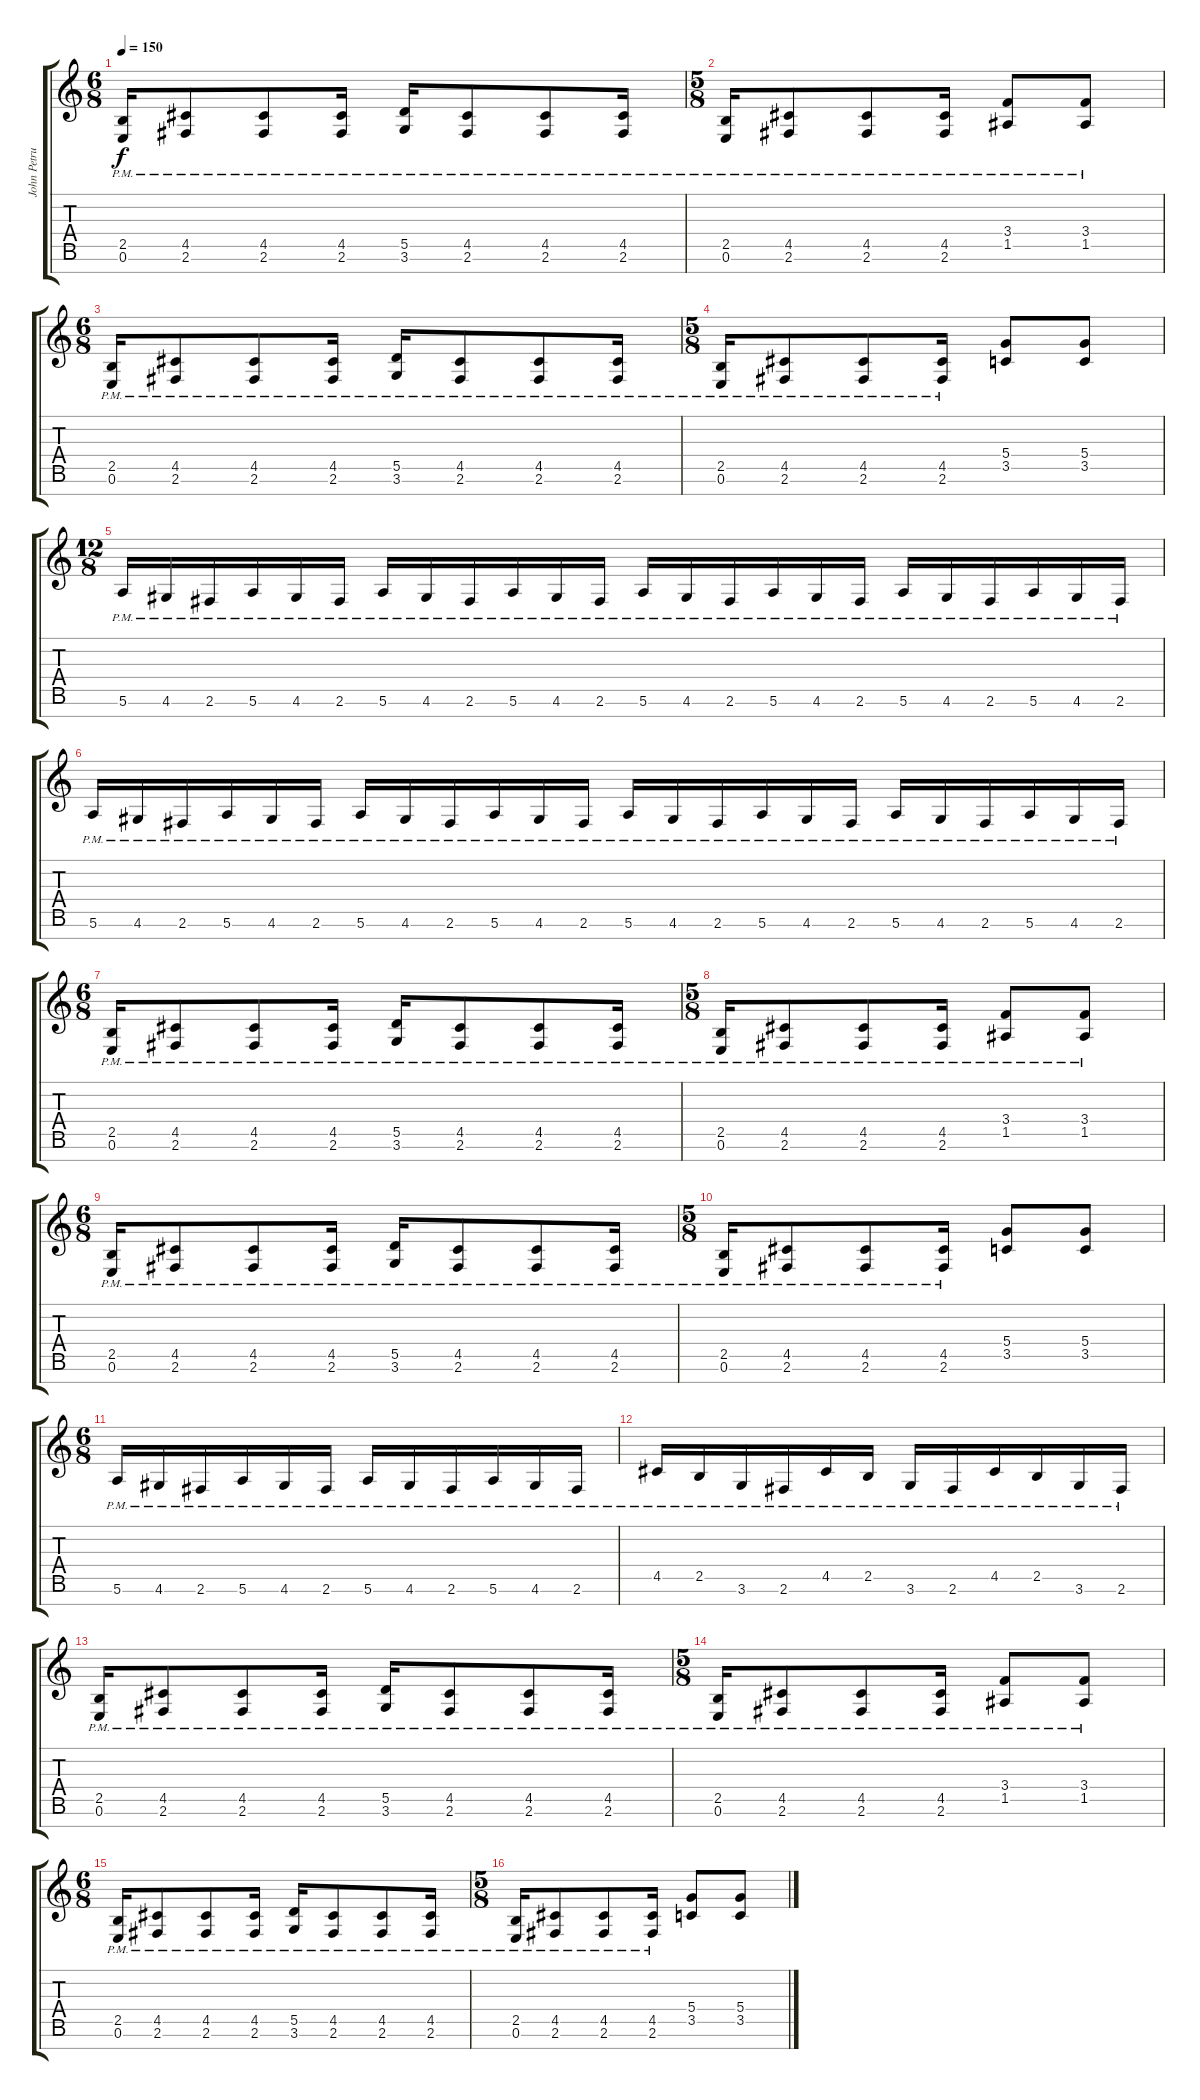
\track ("John Petrucci" "John Petru") {instrument distortionguitar}
\staff {score tabs}
\tuning (E4 B3 G3 D3 A2 E2 B1) {hide}
\ts (6 8)
\tempo 150
\clef g2
\ks c
(2.5{pm} 0.6{pm}).16{dy f} (4.5{pm} 2.6{pm}).8 (4.5{pm} 2.6{pm}).8 (4.5{pm} 2.6{pm}).16 (5.5{pm} 3.6{pm}).16 (4.5{pm} 2.6{pm}).8 (4.5{pm} 2.6{pm}).8 (4.5{pm} 2.6{pm}).16 |
\ts (5 8)
(2.5{pm} 0.6{pm}).16 (4.5{pm} 2.6{pm}).8 (4.5{pm} 2.6{pm}).8 (4.5{pm} 2.6{pm}).16 (3.4{pm} 1.5{pm}).8 (3.4{pm} 1.5{pm}).8 |
\ts (6 8)
(2.5{pm} 0.6{pm}).16 (4.5{pm} 2.6{pm}).8 (4.5{pm} 2.6{pm}).8 (4.5{pm} 2.6{pm}).16 (5.5{pm} 3.6{pm}).16 (4.5{pm} 2.6{pm}).8 (4.5{pm} 2.6{pm}).8 (4.5{pm} 2.6{pm}).16 |
\ts (5 8)
(2.5{pm} 0.6{pm}).16 (4.5{pm} 2.6{pm}).8 (4.5{pm} 2.6{pm}).8 (4.5{pm} 2.6{pm}).16 (5.4 3.5).8 (5.4 3.5).8 |
\ts (12 8)
5.6{pm}.16 4.6{pm}.16 2.6{pm}.16 5.6{pm}.16 4.6{pm}.16 2.6{pm}.16 5.6{pm}.16 4.6{pm}.16 2.6{pm}.16 5.6{pm}.16 4.6{pm}.16 2.6{pm}.16 5.6{pm}.16 4.6{pm}.16 2.6{pm}.16 5.6{pm}.16 4.6{pm}.16 2.6{pm}.16 5.6{pm}.16 4.6{pm}.16 2.6{pm}.16 5.6{pm}.16 4.6{pm}.16 2.6{pm}.16 |
5.6{pm}.16 4.6{pm}.16 2.6{pm}.16 5.6{pm}.16 4.6{pm}.16 2.6{pm}.16 5.6{pm}.16 4.6{pm}.16 2.6{pm}.16 5.6{pm}.16 4.6{pm}.16 2.6{pm}.16 5.6{pm}.16 4.6{pm}.16 2.6{pm}.16 5.6{pm}.16 4.6{pm}.16 2.6{pm}.16 5.6{pm}.16 4.6{pm}.16 2.6{pm}.16 5.6{pm}.16 4.6{pm}.16 2.6{pm}.16 |
\ts (6 8)
(2.5{pm} 0.6{pm}).16 (4.5{pm} 2.6{pm}).8 (4.5{pm} 2.6{pm}).8 (4.5{pm} 2.6{pm}).16 (5.5{pm} 3.6{pm}).16 (4.5{pm} 2.6{pm}).8 (4.5{pm} 2.6{pm}).8 (4.5{pm} 2.6{pm}).16 |
\ts (5 8)
(2.5{pm} 0.6{pm}).16 (4.5{pm} 2.6{pm}).8 (4.5{pm} 2.6{pm}).8 (4.5{pm} 2.6{pm}).16 (3.4{pm} 1.5{pm}).8 (3.4{pm} 1.5{pm}).8 |
\ts (6 8)
(2.5{pm} 0.6{pm}).16 (4.5{pm} 2.6{pm}).8 (4.5{pm} 2.6{pm}).8 (4.5{pm} 2.6{pm}).16 (5.5{pm} 3.6{pm}).16 (4.5{pm} 2.6{pm}).8 (4.5{pm} 2.6{pm}).8 (4.5{pm} 2.6{pm}).16 |
\ts (5 8)
(2.5{pm} 0.6{pm}).16 (4.5{pm} 2.6{pm}).8 (4.5{pm} 2.6{pm}).8 (4.5{pm} 2.6{pm}).16 (5.4 3.5).8 (5.4 3.5).8 |
\ts (6 8)
5.6{pm}.16 4.6{pm}.16 2.6{pm}.16 5.6{pm}.16 4.6{pm}.16 2.6{pm}.16 5.6{pm}.16 4.6{pm}.16 2.6{pm}.16 5.6{pm}.16 4.6{pm}.16 2.6{pm}.16 |
4.5{pm}.16 2.5{pm}.16 3.6{pm}.16 2.6{pm}.16 4.5{pm}.16 2.5{pm}.16 3.6{pm}.16 2.6{pm}.16 4.5{pm}.16 2.5{pm}.16 3.6{pm}.16 2.6{pm}.16 |
(2.5{pm} 0.6{pm}).16 (4.5{pm} 2.6{pm}).8 (4.5{pm} 2.6{pm}).8 (4.5{pm} 2.6{pm}).16 (5.5{pm} 3.6{pm}).16 (4.5{pm} 2.6{pm}).8 (4.5{pm} 2.6{pm}).8 (4.5{pm} 2.6{pm}).16 |
\ts (5 8)
(2.5{pm} 0.6{pm}).16 (4.5{pm} 2.6{pm}).8 (4.5{pm} 2.6{pm}).8 (4.5{pm} 2.6{pm}).16 (3.4{pm} 1.5{pm}).8 (3.4{pm} 1.5{pm}).8 |
\ts (6 8)
(2.5{pm} 0.6{pm}).16 (4.5{pm} 2.6{pm}).8 (4.5{pm} 2.6{pm}).8 (4.5{pm} 2.6{pm}).16 (5.5{pm} 3.6{pm}).16 (4.5{pm} 2.6{pm}).8 (4.5{pm} 2.6{pm}).8 (4.5{pm} 2.6{pm}).16 |
\ts (5 8)
(2.5{pm} 0.6{pm}).16 (4.5{pm} 2.6{pm}).8 (4.5{pm} 2.6{pm}).8 (4.5{pm} 2.6{pm}).16 (5.4 3.5).8 (5.4 3.5).8
